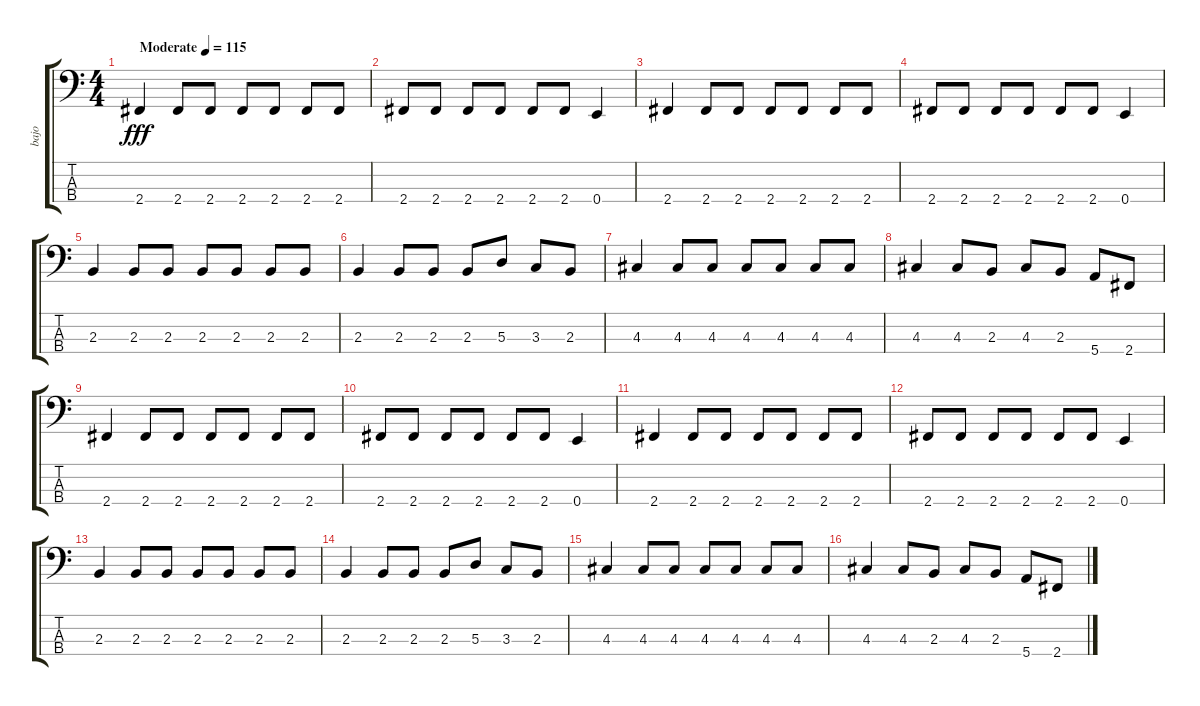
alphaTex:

\track ("bajo " "bajo ") {instrument electricbassfinger}
\staff {score tabs}
\tuning (G2 D2 A1 E1) {hide}
\ts (4 4)
\tempo (115 "Moderate")
\clef f4
\ks c
2.4.4{dy fff instrument electricbassfinger} 2.4.8 2.4.8 2.4.8 2.4.8 2.4.8 2.4.8 |
2.4.8 2.4.8 2.4.8 2.4.8 2.4.8 2.4.8 0.4.4 |
2.4.4 2.4.8 2.4.8 2.4.8 2.4.8 2.4.8 2.4.8 |
2.4.8 2.4.8 2.4.8 2.4.8 2.4.8 2.4.8 0.4.4 |
2.3.4 2.3.8 2.3.8 2.3.8 2.3.8 2.3.8 2.3.8 |
2.3.4 2.3.8 2.3.8 2.3.8 5.3.8 3.3.8 2.3.8 |
4.3.4 4.3.8 4.3.8 4.3.8 4.3.8 4.3.8 4.3.8 |
4.3.4 4.3.8 2.3.8 4.3.8 2.3.8 5.4.8 2.4.8 |
2.4.4 2.4.8 2.4.8 2.4.8 2.4.8 2.4.8 2.4.8 |
2.4.8 2.4.8 2.4.8 2.4.8 2.4.8 2.4.8 0.4.4 |
2.4.4 2.4.8 2.4.8 2.4.8 2.4.8 2.4.8 2.4.8 |
2.4.8 2.4.8 2.4.8 2.4.8 2.4.8 2.4.8 0.4.4 |
2.3.4 2.3.8 2.3.8 2.3.8 2.3.8 2.3.8 2.3.8 |
2.3.4 2.3.8 2.3.8 2.3.8 5.3.8 3.3.8 2.3.8 |
4.3.4 4.3.8 4.3.8 4.3.8 4.3.8 4.3.8 4.3.8 |
4.3.4 4.3.8 2.3.8 4.3.8 2.3.8 5.4.8 2.4.8
